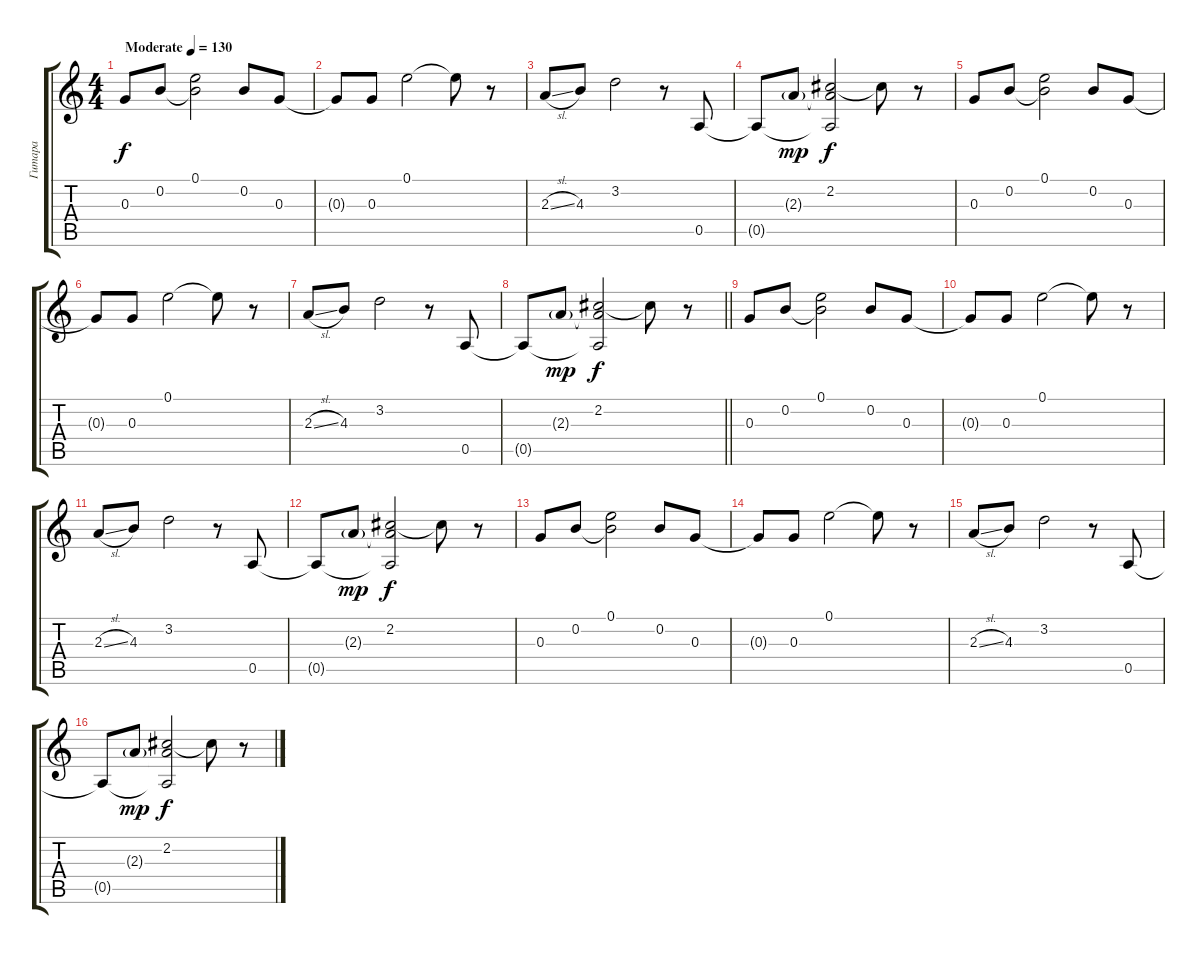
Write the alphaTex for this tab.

\track ("Гитара" "Гитара") {instrument electricguitarclean}
\staff {score tabs}
\tuning (E4 B3 G3 D3 A2 E2) {hide}
\ts (4 4)
\tempo (130 "Moderate")
\clef g2
\ks c
0.3.8{dy f instrument electricguitarclean} 0.2.8 (0.1 0.2{t}).2 0.2.8 0.3.8 |
0.3{t}.8 0.3.8 0.1.2 0.1{t}.8 r.8 |
2.3{sl}.8 4.3.8 3.2.2 r.8 0.5.8 |
0.5{t}.8 2.3{g}.8{dy mp} (2.2 2.3{t} 0.5{t}).2{dy f} 2.2{t}.8 r.8 |
0.3.8 0.2.8 (0.1 0.2{t}).2 0.2.8 0.3.8 |
0.3{t}.8 0.3.8 0.1.2 0.1{t}.8 r.8 |
2.3{sl}.8 4.3.8 3.2.2 r.8 0.5.8 |
\barLineRight lightlight
0.5{t}.8 2.3{g}.8{dy mp} (2.2 2.3{t} 0.5{t}).2{dy f} 2.2{t}.8 r.8 |
0.3.8 0.2.8 (0.1 0.2{t}).2 0.2.8 0.3.8 |
0.3{t}.8 0.3.8 0.1.2 0.1{t}.8 r.8 |
2.3{sl}.8 4.3.8 3.2.2 r.8 0.5.8 |
0.5{t}.8 2.3{g}.8{dy mp} (2.2 2.3{t} 0.5{t}).2{dy f} 2.2{t}.8 r.8 |
0.3.8 0.2.8 (0.1 0.2{t}).2 0.2.8 0.3.8 |
0.3{t}.8 0.3.8 0.1.2 0.1{t}.8 r.8 |
2.3{sl}.8 4.3.8 3.2.2 r.8 0.5.8 |
0.5{t}.8 2.3{g}.8{dy mp} (2.2 2.3{t} 0.5{t}).2{dy f} 2.2{t}.8 r.8
